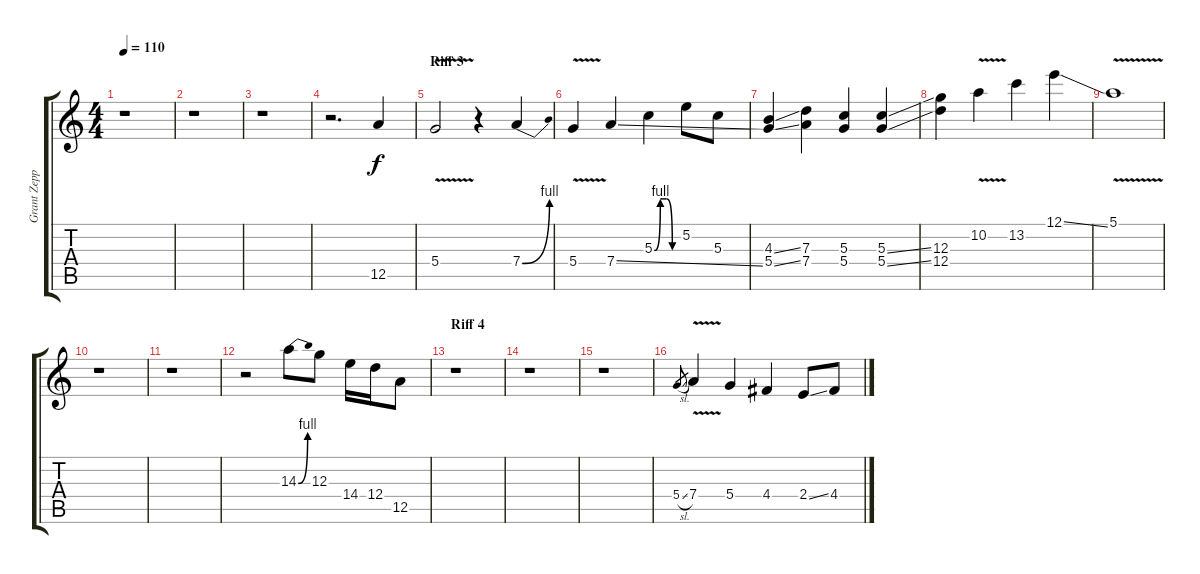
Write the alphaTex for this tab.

\track ("Grant Zeppelin - Electric" "Grant Zepp") {instrument distortionguitar}
\staff {score tabs}
\tuning (E4 B3 G3 D3 A2 E2) {hide}
\ts (4 4)
\tempo 110
\clef g2
\ks c
r.1{dy mf} |
r.1 |
r.1 |
r.2{d} 12.5.4{dy f} |
\section ("" "Riff 3")
5.4{v}.2 r.4 7.4{be (bend 0 0 60 4)}.4 |
5.4{v}.4 7.4{ss}.4 5.3{be (custom 0 0 15 4 30 4 45 0 60 0)}.4 5.2.8 5.3.8 |
(4.3{ss} 5.4{ss}).4 (7.3 7.4).4 (5.3 5.4).4 (5.3{ss} 5.4{ss}).4 |
(12.3 12.4).4 10.2{v}.4 13.2.4 12.1{ss}.4 |
5.1{v}.1 |
r.1 |
r.1 |
r.2 14.3{be (bend 0 0 60 4)}.8 12.3.8 14.4.16 12.4.16 12.5.8 |
\section ("" "Riff 4")
r.1 |
r.1 |
r.1 |
5.4{sl}.8{gr} 7.4{v}.4 5.4.4 4.4.4 2.4{ss}.8 4.4{ss}.8
